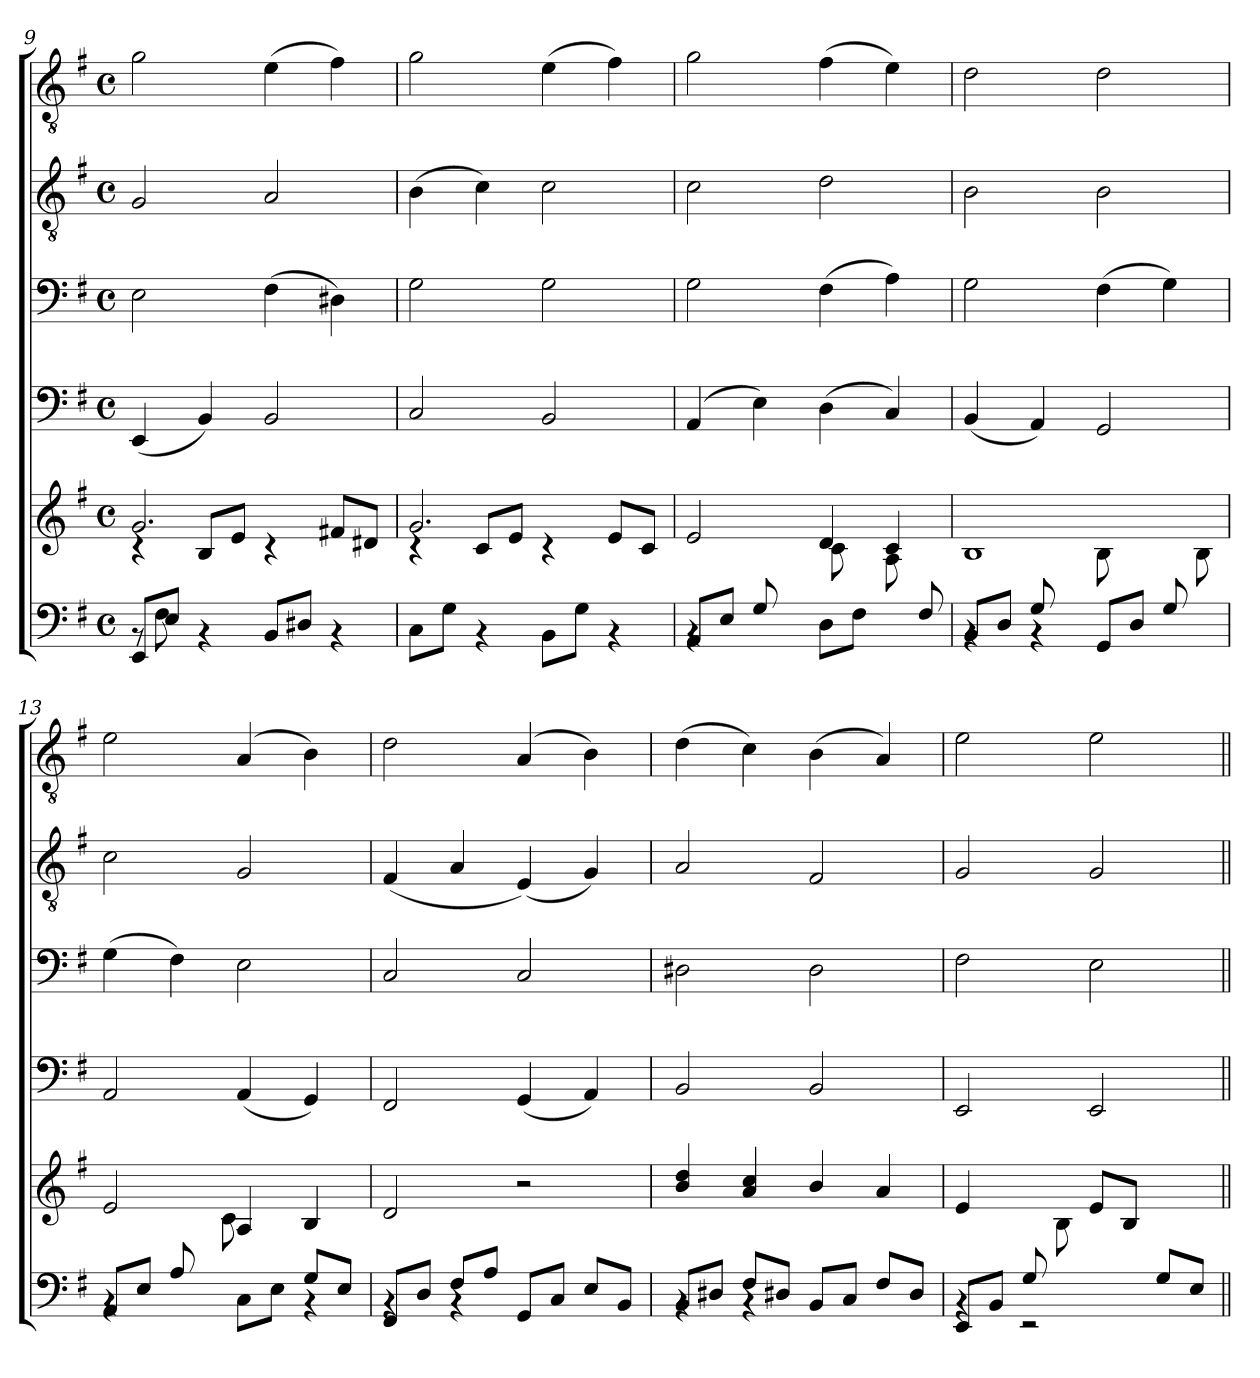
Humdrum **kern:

**kern	**kern	**kern	**kern	**kern	**kern
*part5	*part5	*part4	*part3	*part2	*part1
*staff6	*staff5	*staff4	*staff3	*staff2	*staff1
*clefF4	*clefG2	*clefF4	*clefF4	*clefGv2	*clefGv2
*k[f#]	*k[f#]	*k[f#]	*k[f#]	*k[f#]	*k[f#]
*G:	*G:	*G:	*G:	*G:	*G:
*M4/4	*M4/4	*M4/4	*M4/4	*M4/4	*M4/4
*met(c)	*met(c)	*met(c)	*met(c)	*met(c)	*met(c)
=9	=9	=9	=9	=9	=9
*^	*^	*	*	*	*
8EE/L	8rAA	4rc	2.g/	(<4EE/	2E\	2G/	2g\
8E/J	8F#\	.	.	.	.	.	.
4rAA	2.ryy	8B/L	.	4BB/)	.	.	.
.	.	8e/J	.	.	.	.	.
8BB/L	.	4rc	.	2BB/	(>4F#\	2A/	(>4e\
8D#X/J	.	.	.	.	.	.	.
4rAA	.	8f#X/L	4ryy	.	4D#X\)	.	4f#\)
.	.	8d#X/J	.	.	.	.	.
*v	*v	*	*	*	*	*	*
=10	=10	=10	=10	=10	=10	=10
8C\L	4rc	2.g/	2C/	2G\	(>4B\	2g\
8G\J	.	.	.	.	.	.
4rAA	8c/L	.	.	.	4c\)	.
.	8e/J	.	.	.	.	.
8BB\L	4rc	.	2BB/	2G\	2c\	(>4e\
8G\J	.	.	.	.	.	.
4rAA	8e/L	4ryy	.	.	.	4f#\)
.	8c/J	.	.	.	.	.
=11	=11	=11	=11	=11	=11	=11
*^	*	*	*	*	*	*
8AA/L	4rAA	2e/	2ryy	(4AA/	2G\	2c\	2g\
8E/J	.	.	.	.	.	.	.
8G/	4ryy	.	.	4E\)	.	.	.
2ryy	.	.	.	.	.	.	.
.	8D\L	4d/	8c\	(>4D\	(>4F#\	2d\	(>4f#\
.	8F#\J	.	8ryy	.	.	.	.
.	4ryy	4c/	8A\	4C/)	4A\)	.	4e\)
8F#/	.	.	8ryy	.	.	.	.
=12	=12	=12	=12	=12	=12	=12	=12
*	*^	*	*	*	*	*	*
8BB/L	4rAA	4ryy	1B	2ryy	(<4BB/	2G\	2B\	2d\
8D/J	.	.	.	.	.	.	.	.
4rAA	8ryy	8G/	.	.	4AA/)	.	.	.
.	2ryy	4.ryy	.	.	.	.	.	.
8GG/L	.	.	.	8B\	2GG/	(>4F#\	2B\	2d\
8D/J	.	.	.	4ryy	.	.	.	.
8ryy	.	8G/	.	.	.	4G\)	.	.
8ryy	8ryy	8ryy	.	8B\	.	.	.	.
*	*v	*v	*	*	*	*	*	*
!!LO:PB:g=z
=13	=13	=13	=13	=13	=13	=13	=13
8AA/L	4rAA	2e/	2ryy	2AA/	(>4G\	2c\	2e\
8E/J	.	.	.	.	.	.	.
8A/	4ryy	.	.	.	4F#\)	.	.
4.ryy	.	.	.	.	.	.	.
.	8C\L	4A/	8c\	(<4AA/	2E\	2G/	(4A/
.	8E\J	.	4.ryy	.	.	.	.
8G/L	4rAA	4B/	.	4GG/)	.	.	4B\)
8E/J	.	.	.	.	.	.	.
*	*	*v	*v	*	*	*	*
=14	=14	=14	=14	=14	=14	=14
8FF#/L	4rAA	2d/	2FF#/	2C/	(<4F#/	2d\
8D/J	.	.	.	.	.	.
8F#/L	4rAA	.	.	.	4A/	.
8A/J	.	.	.	.	.	.
8GG/L	2ryy	2r	(<4GG/	2C/	(<4E/)	(4A/
8C/J	.	.	.	.	.	.
8E/L	.	.	4AA/)	.	4G/)	4B\)
8BB/J	.	.	.	.	.	.
=15	=15	=15	=15	=15	=15	=15
8BB/L	4rAA	4b/ 4dd/	2BB/	2D#X\	2A/	(>4d\
8D#X/J	.	.	.	.	.	.
8F#/L	4rAA	4a/ 4cc/	.	.	.	4c\)
8D#X/J	.	.	.	.	.	.
8BB/L	2ryy	4b/	2BB/	2D#\	2F#/	(>4B\
8C/J	.	.	.	.	.	.
8F#/L	.	4a/	.	.	.	4A/)
8D#/J	.	.	.	.	.	.
=16	=16	=16	=16	=16	=16	=16
*	*	*^	*	*	*	*
8EE/L	4rAA	4e/	4.ryy	2EE/	2F#\	2G/	2e\
8BB/J	.	.	.	.	.	.	.
8G/	2rEE	4ryy	.	.	.	.	.
4.ryy	.	.	8B\	.	.	.	.
.	.	2ryy	8e/L	2EE/	2E\	2G/	2e\
.	.	.	8B/J	.	.	.	.
8G/L	4ryy	.	4ryy	.	.	.	.
8E/J	.	.	.	.	.	.	.
*v	*v	*	*	*	*	*	*
*	*v	*v	*	*	*	*
=||	=||	=||	=||	=||	=||
*-	*-	*-	*-	*-	*-
